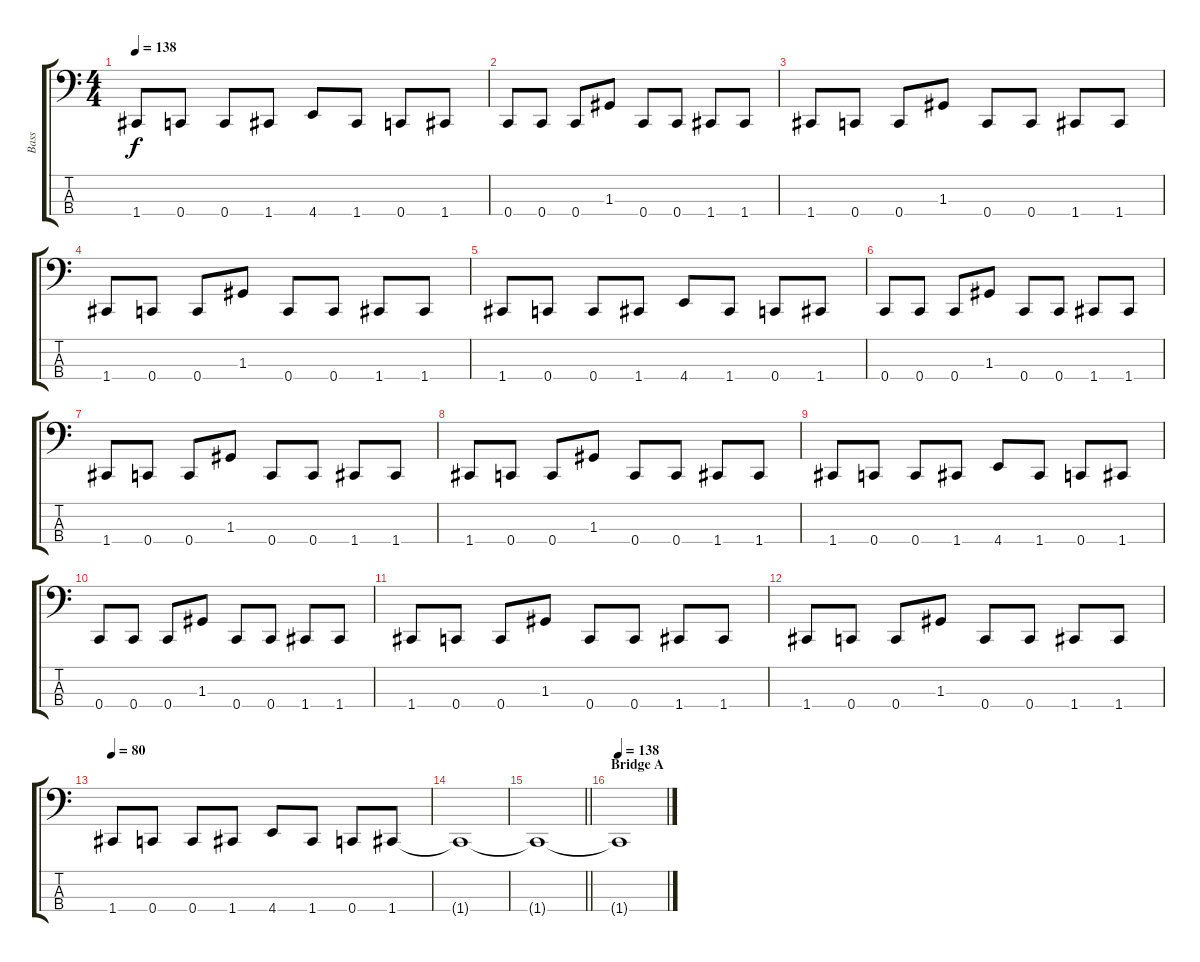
\track ("Bass" "Bass") {instrument electricbasspick}
\staff {score tabs}
\tuning (F2 C2 G1 C1) {hide}
\ts (4 4)
\tempo 138
\clef f4
\ks c
1.4.8{dy f} 0.4.8 0.4.8 1.4.8 4.4.8 1.4.8 0.4.8 1.4.8 |
0.4.8 0.4.8 0.4.8 1.3.8 0.4.8 0.4.8 1.4.8 1.4.8 |
1.4.8 0.4.8 0.4.8 1.3.8 0.4.8 0.4.8 1.4.8 1.4.8 |
1.4.8 0.4.8 0.4.8 1.3.8 0.4.8 0.4.8 1.4.8 1.4.8 |
1.4.8 0.4.8 0.4.8 1.4.8 4.4.8 1.4.8 0.4.8 1.4.8 |
0.4.8 0.4.8 0.4.8 1.3.8 0.4.8 0.4.8 1.4.8 1.4.8 |
1.4.8 0.4.8 0.4.8 1.3.8 0.4.8 0.4.8 1.4.8 1.4.8 |
1.4.8 0.4.8 0.4.8 1.3.8 0.4.8 0.4.8 1.4.8 1.4.8 |
1.4.8 0.4.8 0.4.8 1.4.8 4.4.8 1.4.8 0.4.8 1.4.8 |
0.4.8 0.4.8 0.4.8 1.3.8 0.4.8 0.4.8 1.4.8 1.4.8 |
1.4.8 0.4.8 0.4.8 1.3.8 0.4.8 0.4.8 1.4.8 1.4.8 |
1.4.8 0.4.8 0.4.8 1.3.8 0.4.8 0.4.8 1.4.8 1.4.8 |
\tempo 80
1.4.8 0.4.8 0.4.8 1.4.8 4.4.8 1.4.8 0.4.8 1.4.8 |
1.4{t}.1 |
\barLineRight lightlight
1.4{t}.1 |
\section ("" "Bridge A")
\tempo 138
1.4{t}.1
